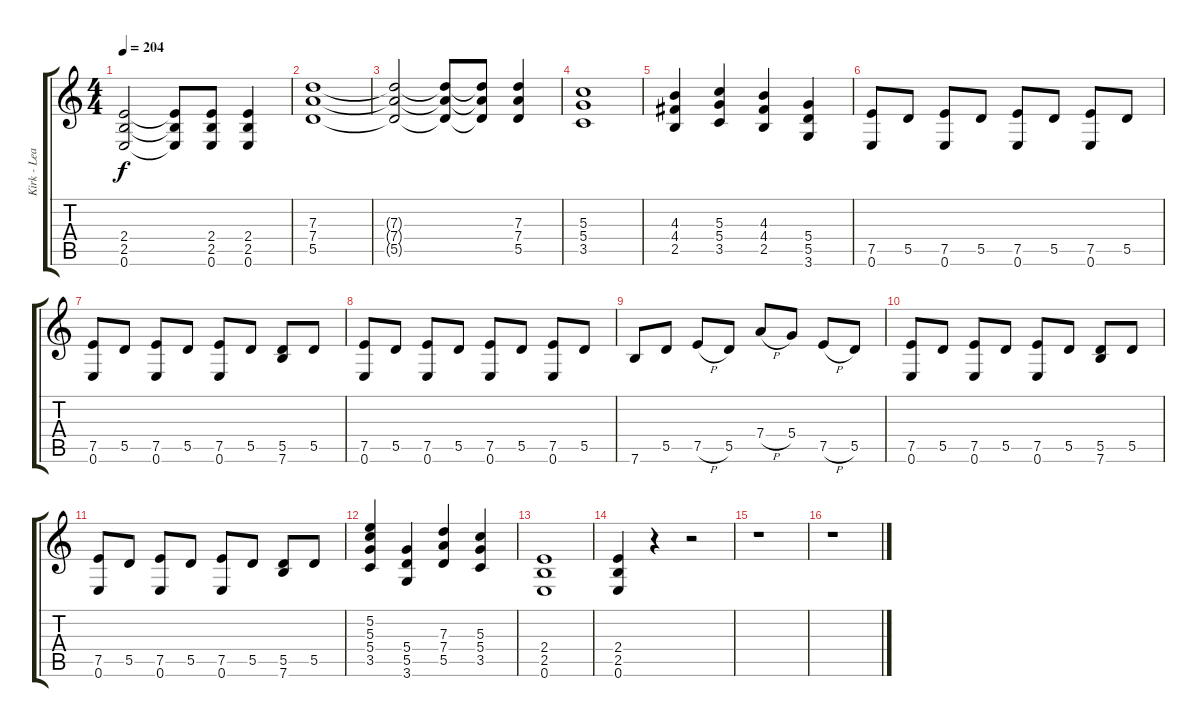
\track ("Kirk - Lead Guitar" "Kirk - Lea") {instrument distortionguitar}
\staff {score tabs}
\tuning (E4 B3 G3 D3 A2 E2) {hide}
\ts (4 4)
\tempo 204
\clef g2
\ks c
(2.4{t} 2.5{t} 0.6{t}).2{dy f} (2.4{t} 2.5{t} 0.6{t}).8 (2.4 2.5 0.6).8 (2.4 2.5 0.6).4 |
(7.3 7.4 5.5).1 |
(7.3{t} 7.4{t} 5.5{t}).2 (7.3{t} 7.4{t} 5.5{t}).8 (7.3{t} 7.4{t} 5.5{t}).8 (7.3 7.4 5.5).4 |
(5.3 5.4 3.5).1 |
(4.3 4.4 2.5).4 (5.3 5.4 3.5).4 (4.3 4.4 2.5).4 (5.4 5.5 3.6).4 |
(7.5 0.6).8 5.5.8 (7.5 0.6).8 5.5.8 (7.5 0.6).8 5.5.8 (7.5 0.6).8 5.5.8 |
(7.5 0.6).8 5.5.8 (7.5 0.6).8 5.5.8 (7.5 0.6).8 5.5.8 (5.5 7.6).8 5.5.8 |
(7.5 0.6).8 5.5.8 (7.5 0.6).8 5.5.8 (7.5 0.6).8 5.5.8 (7.5 0.6).8 5.5.8 |
7.6.8 5.5.8 7.5{h}.8 5.5.8 7.4{h}.8 5.4.8 7.5{h}.8 5.5.8 |
(7.5 0.6).8 5.5.8 (7.5 0.6).8 5.5.8 (7.5 0.6).8 5.5.8 (5.5 7.6).8 5.5.8 |
(7.5 0.6).8 5.5.8 (7.5 0.6).8 5.5.8 (7.5 0.6).8 5.5.8 (5.5 7.6).8 5.5.8 |
(5.2 5.3 5.4 3.5).4 (5.4 5.5 3.6).4 (7.3 7.4 5.5).4 (5.3 5.4 3.5).4 |
(2.4 2.5 0.6).1 |
(2.4 2.5 0.6).4 r.4 r.2 |
r.1 |
r.1
